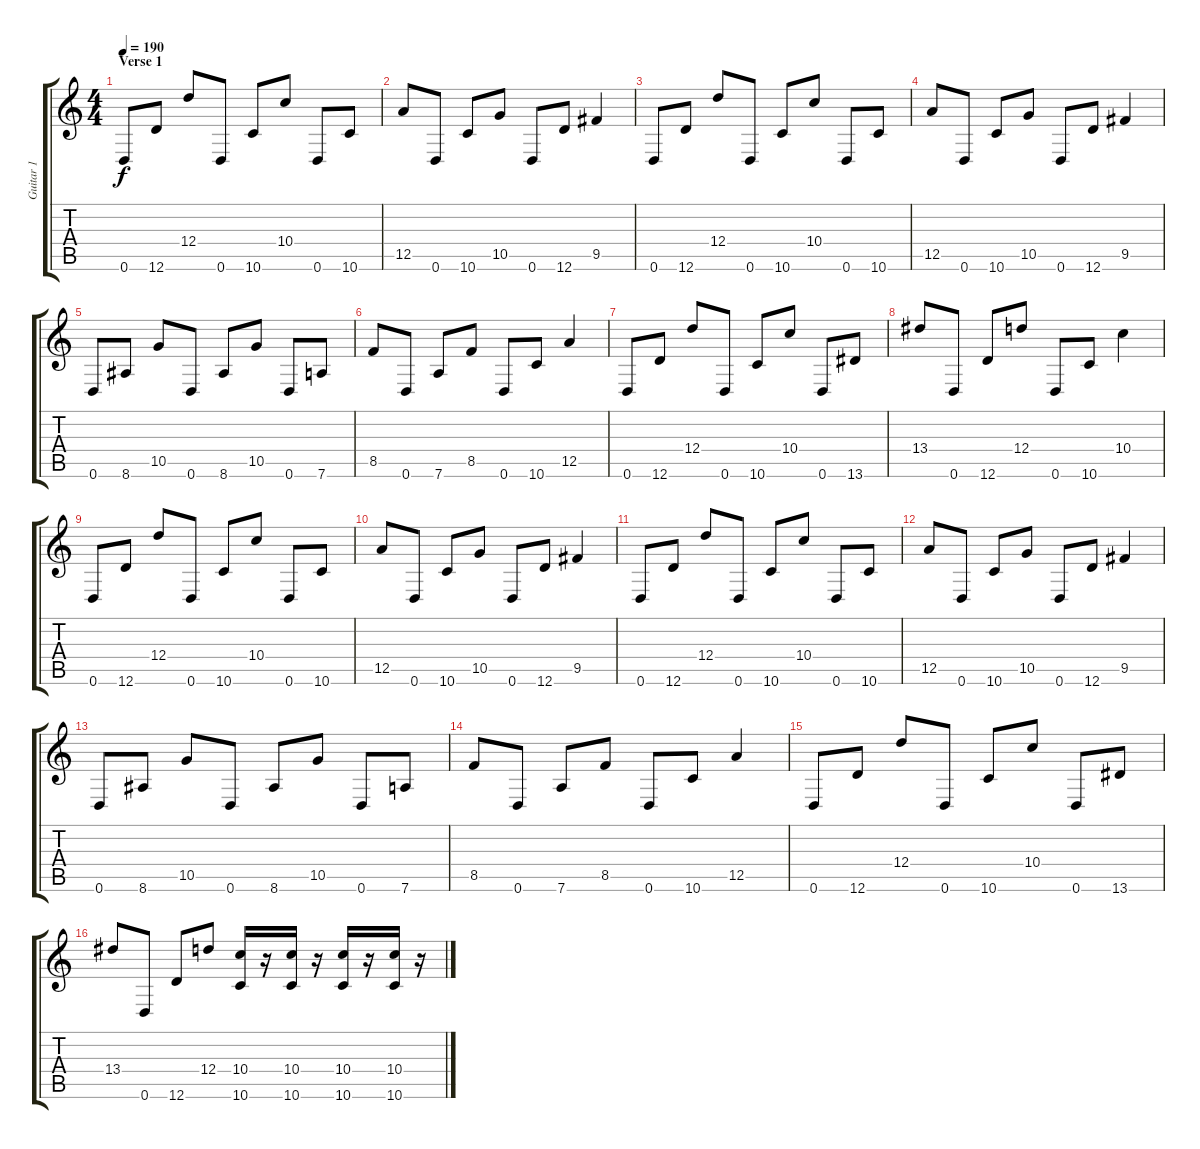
\track ("Guitar 1" "Guitar 1") {instrument distortionguitar}
\staff {score tabs}
\tuning (E4 B3 G3 D3 A2 D2) {hide}
\ts (4 4)
\section ("" "Verse 1")
\tempo 190
\clef g2
\ks c
0.6.8{dy f volume 13 balance 8} 12.6.8 12.4.8 0.6.8 10.6.8 10.4.8 0.6.8 10.6.8 |
12.5.8 0.6.8 10.6.8 10.5.8 0.6.8 12.6.8 9.5.4 |
0.6.8 12.6.8 12.4.8 0.6.8 10.6.8 10.4.8 0.6.8 10.6.8 |
12.5.8 0.6.8 10.6.8 10.5.8 0.6.8 12.6.8 9.5.4 |
0.6.8 8.6.8 10.5.8 0.6.8 8.6.8 10.5.8 0.6.8 7.6.8 |
8.5.8 0.6.8 7.6.8 8.5.8 0.6.8 10.6.8 12.5.4 |
0.6.8 12.6.8 12.4.8 0.6.8 10.6.8 10.4.8 0.6.8 13.6.8 |
13.4.8 0.6.8 12.6.8 12.4.8 0.6.8 10.6.8 10.4.4 |
0.6.8{volume 13 balance 8} 12.6.8 12.4.8 0.6.8 10.6.8 10.4.8 0.6.8 10.6.8 |
12.5.8 0.6.8 10.6.8 10.5.8 0.6.8 12.6.8 9.5.4 |
0.6.8 12.6.8 12.4.8 0.6.8 10.6.8 10.4.8 0.6.8 10.6.8 |
12.5.8 0.6.8 10.6.8 10.5.8 0.6.8 12.6.8 9.5.4 |
0.6.8 8.6.8 10.5.8 0.6.8 8.6.8 10.5.8 0.6.8 7.6.8 |
8.5.8 0.6.8 7.6.8 8.5.8 0.6.8 10.6.8 12.5.4 |
0.6.8 12.6.8 12.4.8 0.6.8 10.6.8 10.4.8 0.6.8 13.6.8 |
13.4.8 0.6.8 12.6.8 12.4.8 (10.4 10.6).16 r.16 (10.4 10.6).16 r.16 (10.4 10.6).16 r.16 (10.4 10.6).16 r.16
